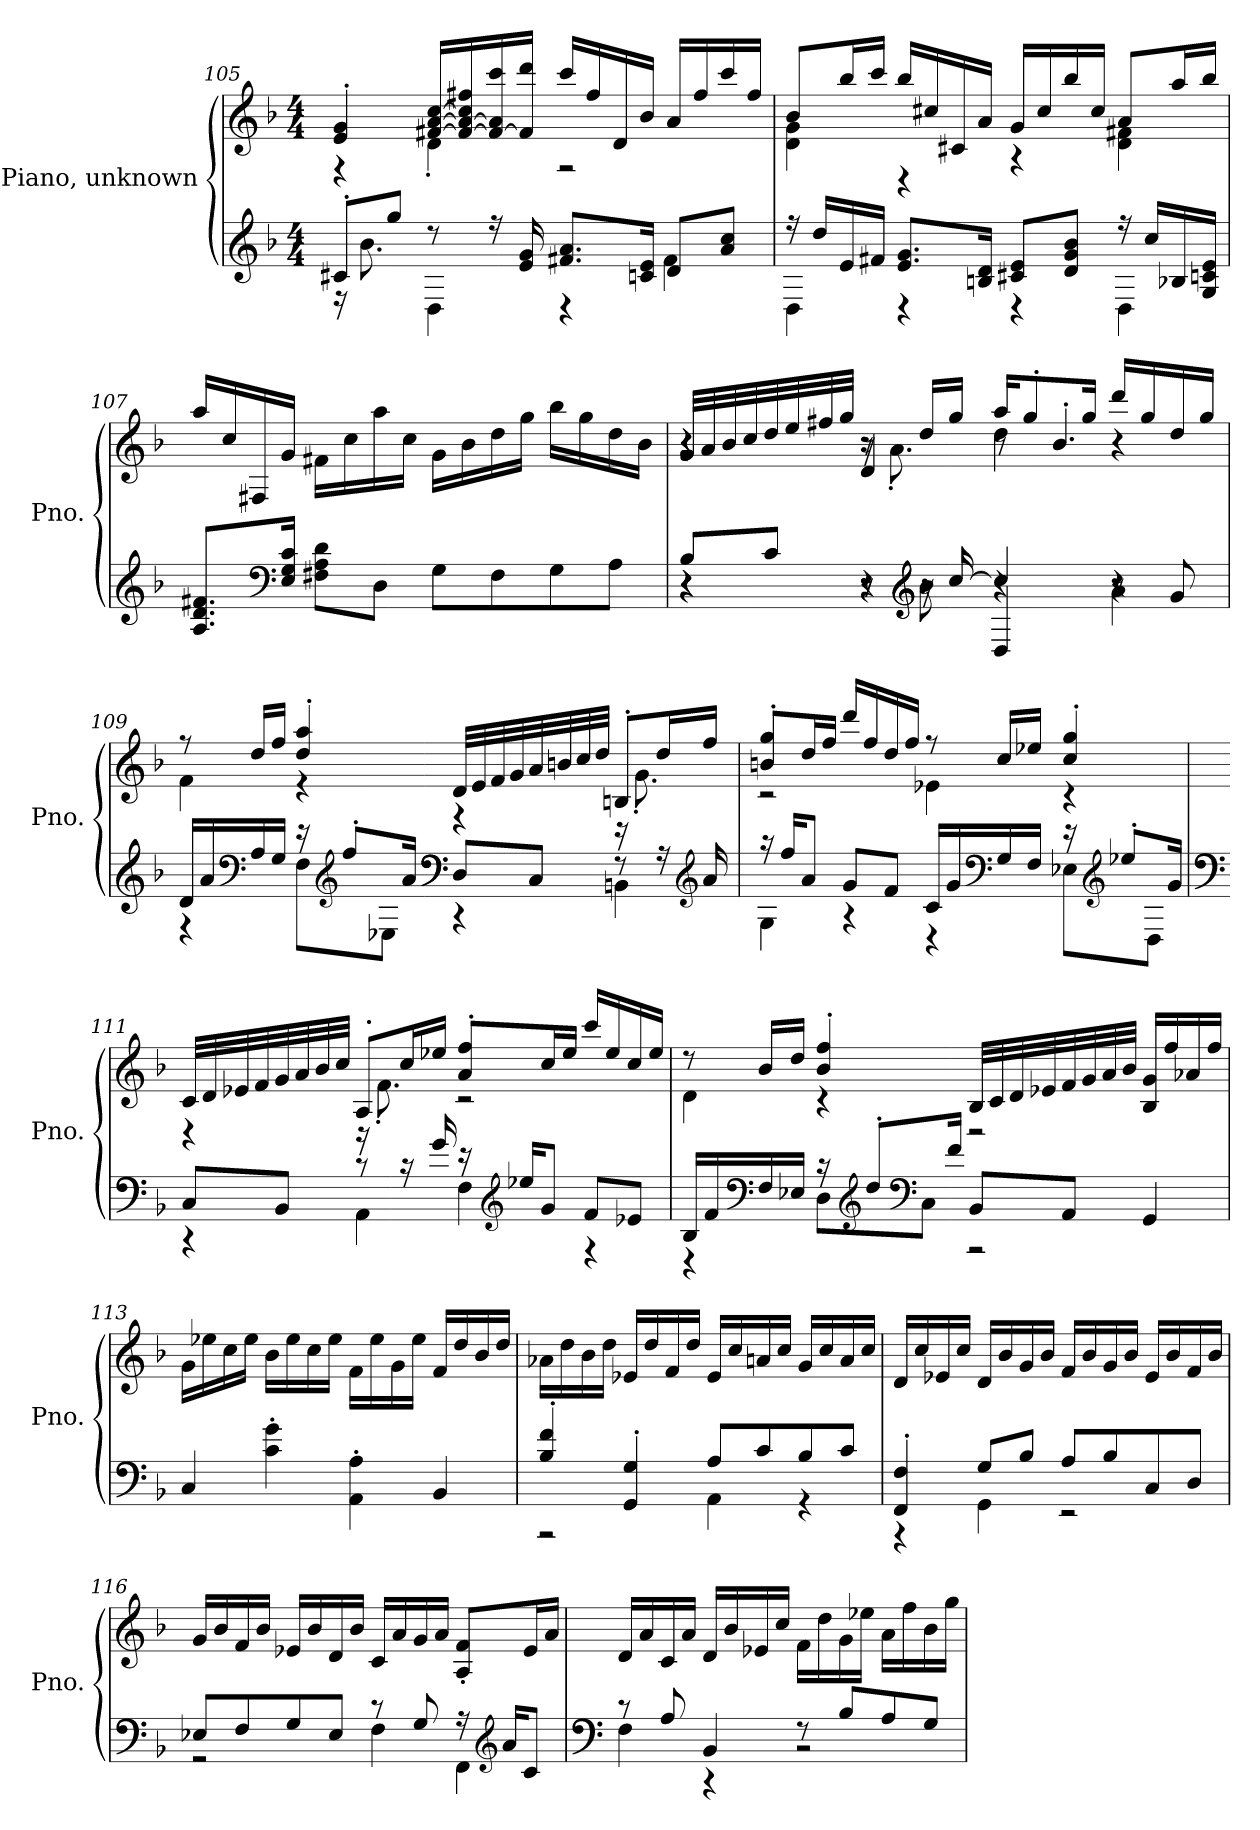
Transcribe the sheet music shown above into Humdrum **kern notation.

**kern	**kern
*part1	*part1
*staff2	*staff1
*I"Piano, unknown	*
*I'Pno.	*
*clefG2	*clefG2
*k[b-]	*k[b-]
*M4/4	*M4/4
=105	=105
*^	*^
8c#X'/L	16r	4e/' 4g/'	4r
.	8.b-\	.	.
8gg/J	.	.	.
8r	4D\	[16f#X/ [16a/ [16cc/LL	4d'\
.	.	16f#/_ 16a/_ 16cc/] 16ff#X/	.
16r	.	16f#/_ 16a/] 16ccc/	.
16e/ 16g/	.	16f#/] 16ddd/JJ	.
8.f#X/ 8.a/L	4r	16ccc/LL	2r
.	.	16ff#/	.
.	.	16d/	.
16cn/ 16e/Jk	.	16b-/JJ	.
8d/L	4f#\	16a/LL	.
.	.	16ff#/	.
8a/ 8cc/J	.	16ccc/	.
.	.	16ff#/JJ	.
!!LO:PB:g=z	!!
=106	=106	=106	=106
16r	4D\	8b-/L	4d\ 4g\
16dd/LL	.	.	.
16e/	.	16bb-/L	.
16f#X/JJ	.	16ccc/JJ	.
8.e/ 8.g/L	4r	16bb-/LL	4r
.	.	16cc#X/	.
.	.	16c#X/	.
16Bn/ 16d/Jk	.	16a/JJ	.
8c#X/ 8e/L	4r	16g/LL	4r
.	.	16cc#/	.
8d/ 8g/ 8b-/J	.	16bb-/	.
.	.	16cc#/JJ	.
16r	4D\	8a/L	4d\ 4f#X\
16cc/LL	.	.	.
16B-X/	.	16aa/L	.
16G/ 16cn/ 16e/JJ	.	16bb-/JJ	.
*v	*v	*	*
*	*v	*v
=107	=107
8.A/ 8.d/ 8.f#X/L	16aa/LL
.	16cc/
.	16F#X/
*clefF4	*
16E/ 16G/ 16c/Jk	16g/JJ
8F#X\ 8A\ 8d\L	16f#X\LL
.	16cc\
8D\J	16aa\
.	16cc\JJ
8G\L	16g\LL
.	16b-\
8F#\	16dd\
.	16gg\JJ
8G\	16bb-\LL
.	16gg\
8A\J	16dd\
.	16b-\JJ
!!LO:LB:g=z
=108	=108
*^	*^
*	*^	*	*^
4r	4r	8B-/L	32g/LLL	4r	4r
.	.	.	32a/	.	.
.	.	.	32b-/	.	.
.	.	.	32cc/	.	.
.	.	8c/J	32dd/	.	.
.	.	.	32ee/	.	.
.	.	.	32ff#X/	.	.
.	.	.	32gg/JJJ	.	.
8r	8r	4r	8r	16r	4d/
.	.	.	.	8.a'\	.
*clefG2	*	*	*	*	*
16r	8b-\	.	16dd/LL	.	.
[16cc/	.	.	16gg/JJ	.	.
4cc/]	4r	4D/	16aa/KL	4dd\	8r
.	.	.	8gg'/	.	.
.	.	.	.	.	4.b-'/
.	.	.	16gg/Jk	.	.
4r	4a\	8r	16ddd/LL	4r	.
.	.	.	16gg/	.	.
.	.	8g/	16dd/	.	.
.	.	.	16gg/JJ	.	.
*	*v	*v	*	*	*
*	*	*	*v	*v
!!LO:LB:g=z
=109	=109	=109	=109
16d/LL	4r	8r	4f\
16a/	.	.	.
*clefF4	*	*	*
16A/	.	16dd/LL	.
16G/JJ	.	16ff/JJ	.
16r	8F\L	4dd/' 4aa/'	4r
*clefG2	*	*	*
8ff'/L	.	.	.
.	8E-X\J	.	.
16a/Jk	.	.	.
*clefF4	*	*	*
8D/L	4r	32d/LLL	4r
.	.	32e/	.
.	.	32f/	.
.	.	32g/	.
8C/J	.	32a/	.
.	.	32bn/	.
.	.	32cc/	.
.	.	32dd/JJJ	.
8r	4BBn\	8Bn'/L	16r
.	.	.	8.g'\
16r	.	16dd/L	.
*clefG2	*	*	*
16a/	.	16ff/JJ	.
!!LO:LB:g=z	!!
=110	=110	=110	=110
16r	4G\	8bn/' 8gg/'L	2r
16ff/KL	.	.	.
8a/J	.	16dd/L	.
.	.	16ff/JJ	.
8g/L	4r	16ddd/LL	.
.	.	16ff/	.
8f/J	.	16dd/	.
.	.	16ff/JJ	.
16c/LL	4r	8r	4e-X\
16g/	.	.	.
*clefF4	*	*	*
16G/	.	16cc/LL	.
16F/JJ	.	16ee-X/JJ	.
16r	8E-X\L	4cc/' 4gg/'	4r
*clefG2	*	*	*
8ee-X'/L	.	.	.
.	8D\J	.	.
16g/Jk	.	.	.
!!LO:LB:g=z	!!
=111	=111	=111	=111
*clefF4	*	*	*
8C/L	4r	32c/LLL	4r
.	.	32d/	.
.	.	32e-X/	.
.	.	32f/	.
8BB-/J	.	32g/	.
.	.	32a/	.
.	.	32b-/	.
.	.	32cc/JJJ	.
8r	4AA\	8A'/L	16r
.	.	.	8.f'\
16r	.	16cc/L	.
16g/	.	16ee-X/JJ	.
16r	4F\	8a/' 8ff/'L	2r
*clefG2	*	*	*
16ee-X/KL	.	.	.
8g/J	.	16cc/L	.
.	.	16ee-/JJ	.
8f/L	4r	16ccc/LL	.
.	.	16ee-/	.
8e-X/J	.	16cc/	.
.	.	16ee-/JJ	.
!!LO:LB:g=z	!!
=112	=112	=112	=112
16B-/LL	4r	8r	4d\
16f/	.	.	.
*clefF4	*	*	*
16F/	.	16b-/LL	.
16E-X/JJ	.	16dd/JJ	.
16r	8D\L	4b-/' 4ff/'	4r
*clefG2	*	*	*
8dd'/L	.	.	.
*clefF4	*	*	*
.	8C\J	.	.
16f/Jk	.	.	.
8BB-/L	2r	32B-/LLL	2r
.	.	32c/	.
.	.	32d/	.
.	.	32e-X/	.
8AA/J	.	32f/	.
.	.	32g/	.
.	.	32a/	.
.	.	32b-/JJJ	.
4GG/	.	16B-/ 16g/LL	.
.	.	16ff/	.
.	.	16a-X/	.
.	.	16ff/JJ	.
*v	*v	*	*
*	*v	*v
=113	=113
4C/	16g\LL
.	16ee-X\
.	16cc\
.	16ee-\JJ
4c\' 4g\'	16b-\LL
.	16ee-\
.	16cc\
.	16ee-\JJ
4AA\' 4A\'	16f\LL
.	16ee-\
.	16g\
.	16ee-\JJ
4BB-/	16f/LL
.	16dd/
.	16b-/
.	16dd/JJ
!!LO:PB:g=z
=114	=114
*^	*
4B-/' 4f/'	2r	16a-X\LL
.	.	16dd\
.	.	16b-\
.	.	16dd\JJ
4GG/' 4G/'	.	16e-X/LL
.	.	16dd/
.	.	16f/
.	.	16dd/JJ
8A/L	4AA\	16e-/LL
.	.	16cc/
8c/	.	16an/
.	.	16cc/JJ
8B-/	4r	16g/LL
.	.	16cc/
8c/J	.	16a/
.	.	16cc/JJ
=115	=115	=115
4FF/' 4F/'	4r	16d/LL
.	.	16cc/
.	.	16e-X/
.	.	16cc/JJ
8G/L	4GG\	16d/LL
.	.	16b-/
8B-/J	.	16g/
.	.	16b-/JJ
8A/L	2r	16f/LL
.	.	16b-/
8B-/	.	16g/
.	.	16b-/JJ
8C/	.	16e-/LL
.	.	16b-/
8D/J	.	16f/
.	.	16b-/JJ
!!LO:LB:g=z
=116	=116	=116
8E-X/L	2r	16g/LL
.	.	16b-/
8F/	.	16f/
.	.	16b-/JJ
8G/	.	16e-X/LL
.	.	16b-/
8E-/J	.	16d/
.	.	16b-/JJ
8r	4F\	16c/LL
.	.	16a/
8G/	.	16g/
.	.	16a/JJ
16r	4FF\	8A/' 8f/'L
*clefG2	*	*
16a/KL	.	.
8c/J	.	16e-/L
.	.	16a/JJ
=117	=117	=117
*clefF4	*	*
8r	4F\	16d/LL
.	.	16a/
8A/	.	16c/
.	.	16a/JJ
4BB-/	4r	16d/LL
.	.	16b-/
.	.	16e-X/
.	.	16cc/JJ
8r	2r	16f\LL
.	.	16dd\
8B-/L	.	16g\
.	.	16ee-X\JJ
8A/	.	16a\LL
.	.	16ff\
8G/J	.	16b-\
.	.	16gg\JJ
*v	*v	*
=	=
*-	*-
